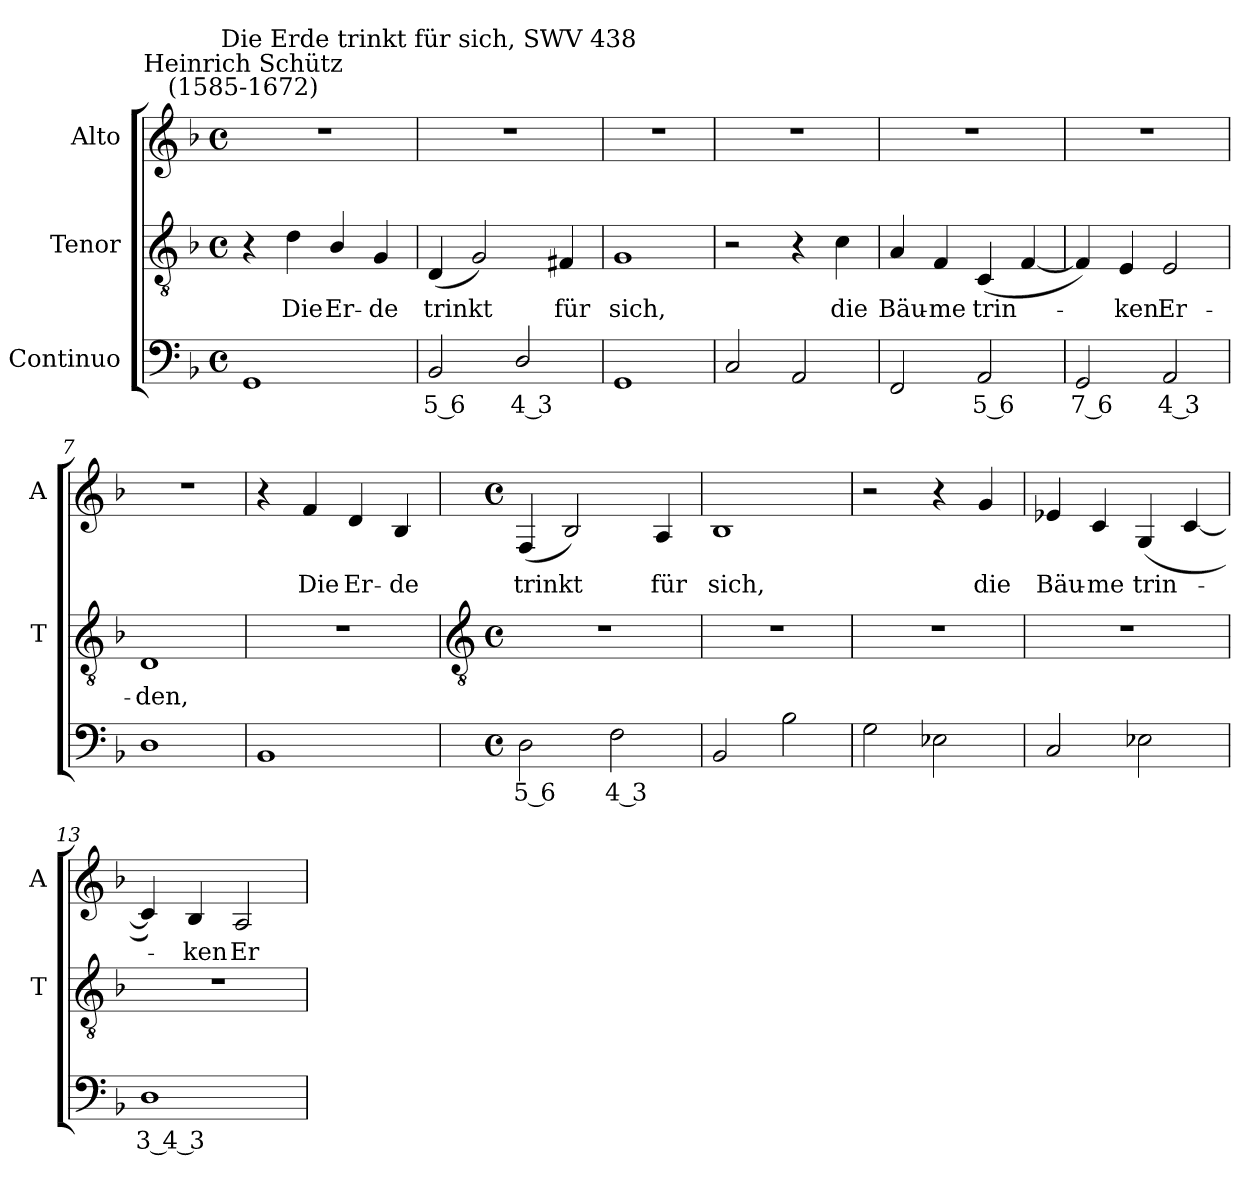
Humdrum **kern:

**kern	**text	**kern	**text	**kern	**text
*part3	*part3	*part2	*part2	*part1	*part1
*staff3	*staff3	*staff2	*staff2	*staff1	*staff1
*I"Continuo	*	*I"Tenor	*	*I"Alto	*
*	*	*I'T	*	*I'A	*
*clefF4	*	*clefGv2	*	*clefG2	*
*k[b-]	*	*k[b-]	*	*k[b-]	*
*F:	*	*F:	*	*F:	*
*M4/4	*	*M4/4	*	*M4/4	*
*met(c)	*	*met(c)	*	*met(c)	*
=1	=1	=1	=1	=1	=1
!	!	!	!	!LO:TX:a:cj:t=Heinrich Schütz\n(1585-1672)	!
1GG	.	4r	.	1r	.
!	!	!	!LO:LY:b	!	!
.	.	4d	Die	.	.
!	!	!	!LO:LY:b	!	!
.	.	4B-/	Er-	.	.
!	!	!	!LO:LY:b	!	!
.	.	4G	-de	.	.
=2	=2	=2	=2	=2	=2
!	!	!	!	!LO:TX:a:cj:t=Die Erde trinkt für sich, SWV 438	!
!	!LO:LY:b	!	!LO:LY:b	!	!
2BB-	5 6	(<4D	trinkt	1r	.
.	.	2G)	.	.	.
!	!LO:LY:b	!	!	!	!
2D/	4 3	.	.	.	.
!	!	!	!LO:LY:b	!	!
.	.	4F#X	für	.	.
=3	=3	=3	=3	=3	=3
!	!	!	!LO:LY:b	!	!
1GG	.	1G	sich,	1r	.
=4	=4	=4	=4	=4	=4
2C	.	2r	.	1r	.
2AA	.	4r	.	.	.
!	!	!	!LO:LY:b	!	!
.	.	4c	die	.	.
=5	=5	=5	=5	=5	=5
!	!	!	!LO:LY:b	!	!
2FF	.	4A	Bäu-	1r	.
!	!	!	!LO:LY:b	!	!
.	.	4F	-me	.	.
!	!LO:LY:b	!	!LO:LY:b	!	!
2AA	5 6	(<4C	trin-	.	.
.	.	[4F	.	.	.
=6	=6	=6	=6	=6	=6
!	!LO:LY:b	!	!	!	!
2GG	7 6	4F])	.	1r	.
!	!	!	!LO:LY:b	!	!
.	.	4E	ken	.	.
!	!LO:LY:b	!	!LO:LY:b	!	!
2AA	4 3	2E	Er-	.	.
=7	=7	=7	=7	=7	=7
!	!	!	!LO:LY:b	!	!
1D	.	1D	-den,	1r	.
=8	=8	=8	=8	=8	=8
1BB-	.	1r	.	4r	.
!	!	!	!	!	!LO:LY:b
.	.	.	.	4f	Die
!	!	!	!	!	!LO:LY:b
.	.	.	.	4d	Er-
!	!	!	!	!	!LO:LY:b
.	.	.	.	4B-	-de
!!LO:LB:g=z
=9	=9	=9	=9	=9	=9
*	*	*clefGv2	*	*	*
*M4/4	*	*M4/4	*	*M4/4	*
*met(c)	*	*met(c)	*	*met(c)	*
!	!LO:LY:b	!	!	!	!LO:LY:b
2D	5 6	1r	.	(<4F	trinkt
.	.	.	.	2B-)	.
!	!LO:LY:b	!	!	!	!
2F	4 3	.	.	.	.
!	!	!	!	!	!LO:LY:b
.	.	.	.	4A	für
=10	=10	=10	=10	=10	=10
!	!	!	!	!	!LO:LY:b
2BB-	.	1r	.	1B-	sich,
2B-	.	.	.	.	.
=11	=11	=11	=11	=11	=11
2G	.	1r	.	2r	.
2E-X	.	.	.	4r	.
!	!	!	!	!	!LO:LY:b
.	.	.	.	4g	die
=12	=12	=12	=12	=12	=12
!	!	!	!	!	!LO:LY:b
2C	.	1r	.	4e-X	Bäu-
!	!	!	!	!	!LO:LY:b
.	.	.	.	4c	-me
!	!	!	!	!	!LO:LY:b
2E-X	.	.	.	(<4G	trin-
.	.	.	.	[4c	.
=13	=13	=13	=13	=13	=13
!	!LO:LY:b	!	!	!	!
1D	3 4 3	1r	.	4c])	.
!	!	!	!	!	!LO:LY:b
.	.	.	.	4B-	ken
!	!	!	!	!	!LO:LY:b
.	.	.	.	2A	Er-
=	=	=	=	=	=
*-	*-	*-	*-	*-	*-
